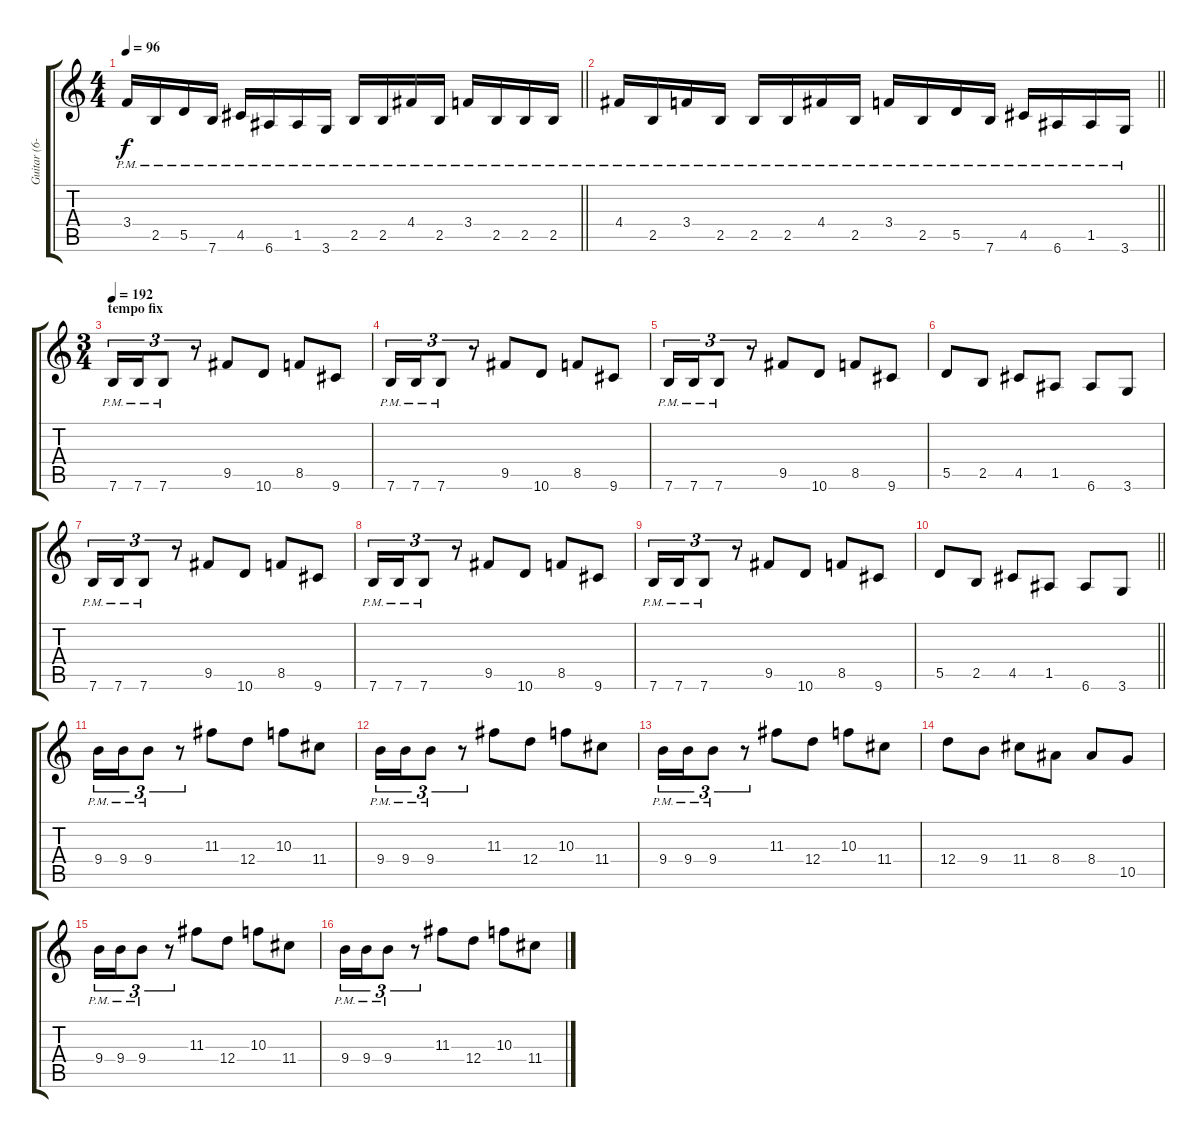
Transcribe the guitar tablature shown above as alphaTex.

\track ("Guitar (6-string)" "Guitar (6-") {instrument distortionguitar}
\staff {score tabs}
\tuning (E4 B3 G3 D3 A2 E2) {hide}
\ts (4 4)
\tempo 96
\clef g2
\barLineRight lightlight
\ks c
3.4{pm}.16{dy f} 2.5{pm}.16 5.5{pm}.16 7.6{pm}.16 4.5{pm}.16 6.6{pm}.16 1.5{pm}.16 3.6{pm}.16 2.5{pm}.16 2.5{pm}.16 4.4{pm}.16 2.5{pm}.16 3.4{pm}.16 2.5{pm}.16 2.5{pm}.16 2.5{pm}.16 |
\barLineRight lightlight
4.4{pm}.16 2.5{pm}.16 3.4{pm}.16 2.5{pm}.16 2.5{pm}.16 2.5{pm}.16 4.4{pm}.16 2.5{pm}.16 3.4{pm}.16 2.5{pm}.16 5.5{pm}.16 7.6{pm}.16 4.5{pm}.16 6.6{pm}.16 1.5{pm}.16 3.6{pm}.16 |
\ts (3 4)
\section ("" "tempo fix")
\tempo 192
7.6{pm}.16{tu (3 2) balance 8} 7.6{pm}.16{tu (3 2)} 7.6{pm}.8{tu (3 2)} r.8{tu (3 2)} 9.5.8 10.6.8 8.5.8 9.6.8 |
7.6{pm}.16{tu (3 2)} 7.6{pm}.16{tu (3 2)} 7.6{pm}.8{tu (3 2)} r.8{tu (3 2)} 9.5.8 10.6.8 8.5.8 9.6.8 |
7.6{pm}.16{tu (3 2)} 7.6{pm}.16{tu (3 2)} 7.6{pm}.8{tu (3 2)} r.8{tu (3 2)} 9.5.8 10.6.8 8.5.8 9.6.8 |
5.5.8 2.5.8 4.5.8 1.5.8 6.6.8 3.6.8 |
7.6{pm}.16{tu (3 2) balance 8} 7.6{pm}.16{tu (3 2)} 7.6{pm}.8{tu (3 2)} r.8{tu (3 2)} 9.5.8 10.6.8 8.5.8 9.6.8 |
7.6{pm}.16{tu (3 2)} 7.6{pm}.16{tu (3 2)} 7.6{pm}.8{tu (3 2)} r.8{tu (3 2)} 9.5.8 10.6.8 8.5.8 9.6.8 |
7.6{pm}.16{tu (3 2)} 7.6{pm}.16{tu (3 2)} 7.6{pm}.8{tu (3 2)} r.8{tu (3 2)} 9.5.8 10.6.8 8.5.8 9.6.8 |
\barLineRight lightlight
5.5.8 2.5.8 4.5.8 1.5.8 6.6.8 3.6.8 |
9.4{pm}.16{tu (3 2)} 9.4{pm}.16{tu (3 2)} 9.4{pm}.8{tu (3 2)} r.8{tu (3 2)} 11.3.8 12.4.8 10.3.8 11.4.8 |
9.4{pm}.16{tu (3 2)} 9.4{pm}.16{tu (3 2)} 9.4{pm}.8{tu (3 2)} r.8{tu (3 2)} 11.3.8 12.4.8 10.3.8 11.4.8 |
9.4{pm}.16{tu (3 2)} 9.4{pm}.16{tu (3 2)} 9.4{pm}.8{tu (3 2)} r.8{tu (3 2)} 11.3.8 12.4.8 10.3.8 11.4.8 |
12.4.8 9.4.8 11.4.8 8.4.8 8.4.8 10.5.8 |
9.4{pm}.16{tu (3 2)} 9.4{pm}.16{tu (3 2)} 9.4{pm}.8{tu (3 2)} r.8{tu (3 2)} 11.3.8 12.4.8 10.3.8 11.4.8 |
9.4{pm}.16{tu (3 2)} 9.4{pm}.16{tu (3 2)} 9.4{pm}.8{tu (3 2)} r.8{tu (3 2)} 11.3.8 12.4.8 10.3.8 11.4.8
